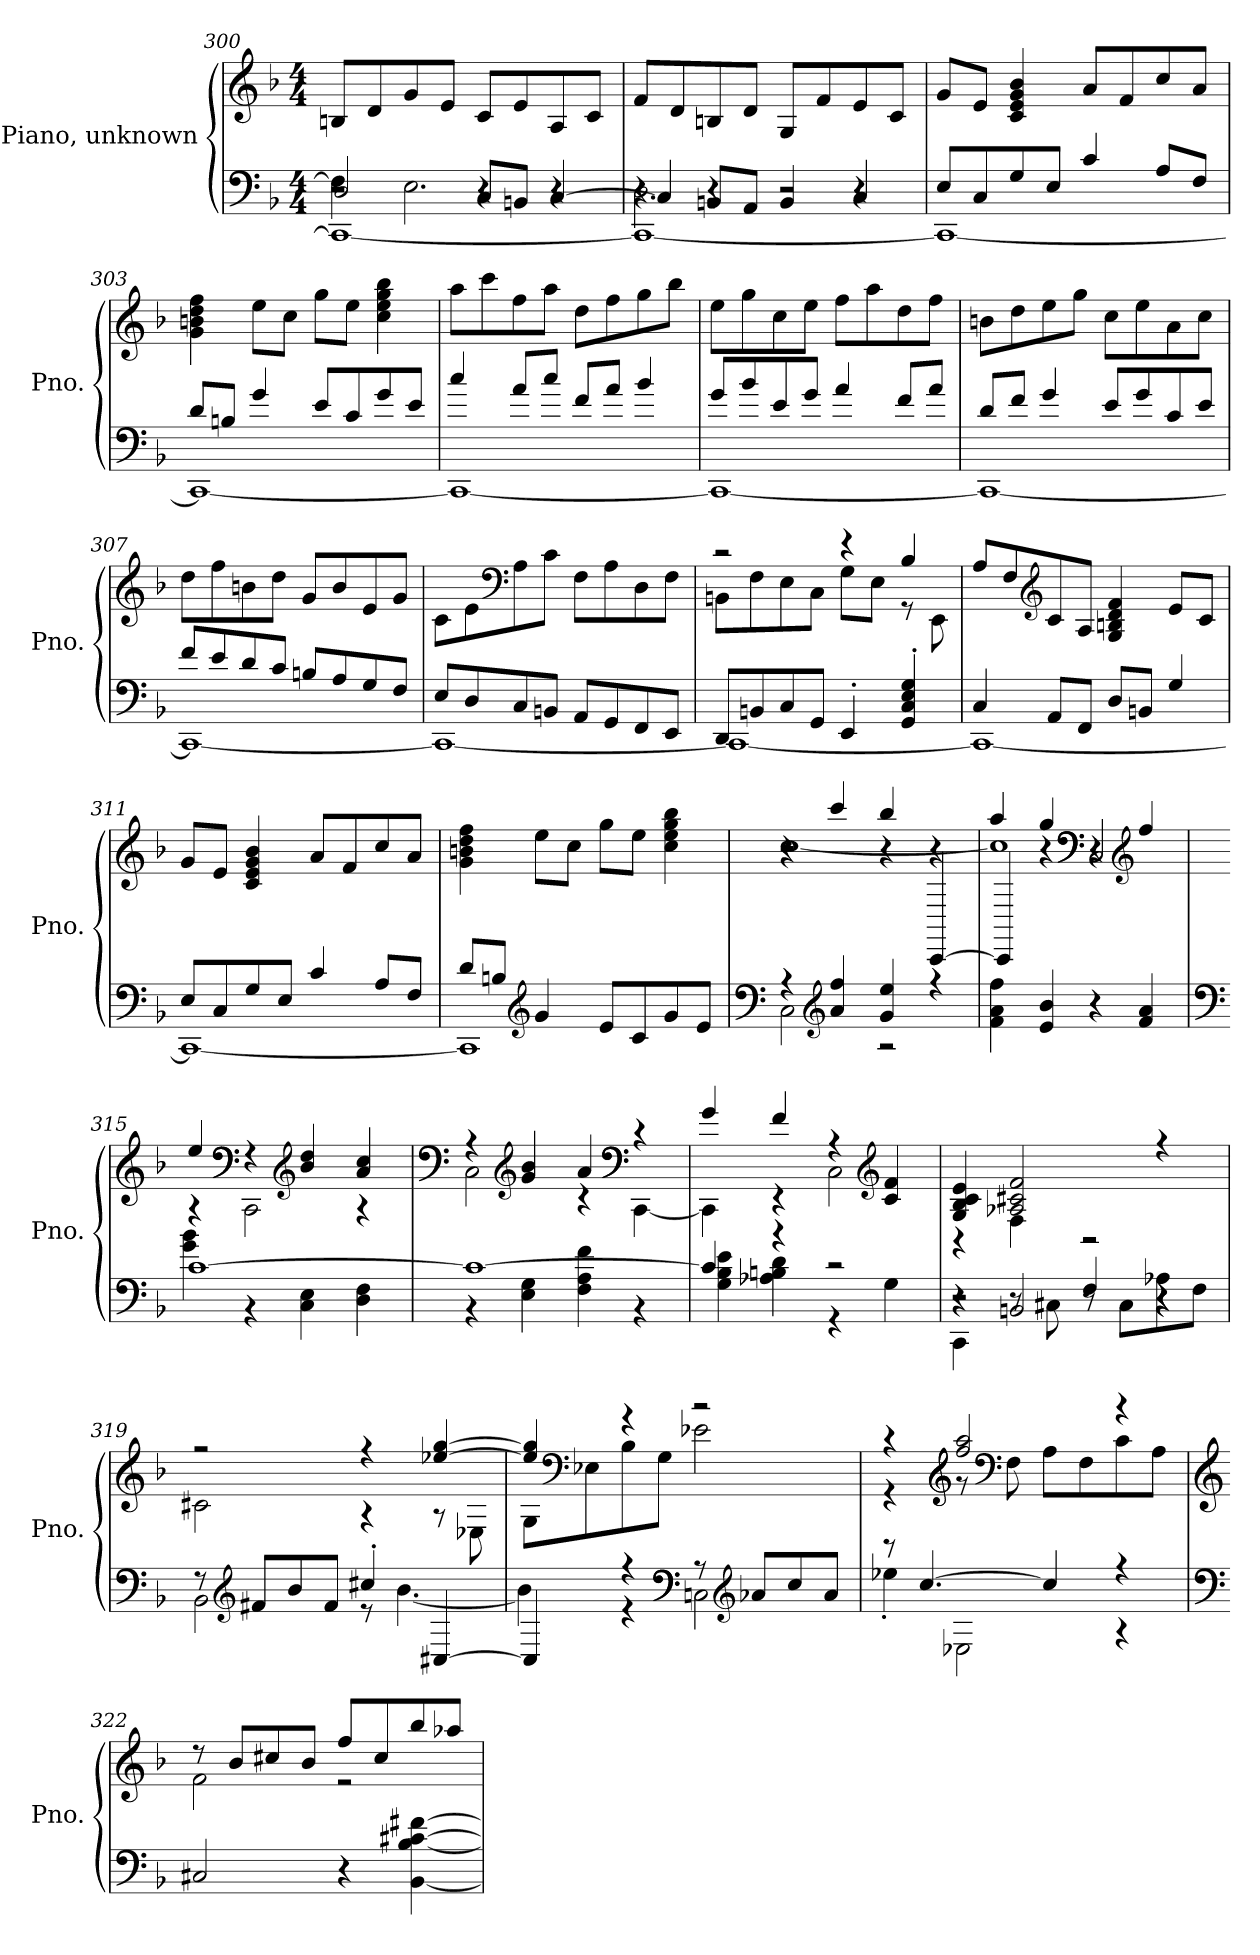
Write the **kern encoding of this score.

**kern	**kern
*part1	*part1
*staff2	*staff1
*I"Piano, unknown	*
*I'Pno.	*
*clefF4	*clefG2
*k[b-]	*k[b-]
*M4/4	*M4/4
=300	=300
*^	*
*	*^	*
*	*	*^	*
2r	4F\]	2D/	1CC_	8Bn/L
.	.	.	.	8d/
.	2.E\	.	.	8g/
.	.	.	.	8e/J
8C/L	.	4r	.	8c/L
8BBn/J	.	.	.	8e/
4r	.	[4C/	.	8A/
.	.	.	.	8c/J
=301	=301	=301	=301	=301
4r	2.D\	4C/]	1CC_	8f/L
.	.	.	.	8d/
8BBn/L	.	4r	.	8Bn/
8AA/J	.	.	.	8d/J
4BB/	.	2r	.	8G/L
.	.	.	.	8f/
4C/	4r	.	.	8e/
.	.	.	.	8c/J
*	*v	*v	*v	*
!!LO:LB:g=z
=302	=302	=302
8E/L	1CC_	8g/L
8C/	.	8e/J
8G/	.	4c/ 4e/ 4g/ 4b-/
8E/J	.	.
4c/	.	8a/L
.	.	8f/
8A/L	.	8cc/
8F/J	.	8a/J
=303	=303	=303
8d/L	1CC_	4g\ 4bn\ 4dd\ 4ff\
8Bn/J	.	.
4g/	.	8ee\L
.	.	8cc\J
8e/L	.	8gg\L
8c/	.	8ee\J
8g/	.	4cc\ 4ee\ 4gg\ 4bb-\
8e/J	.	.
=304	=304	=304
4cc/	1CC_	8aa\L
.	.	8ccc\
8a/L	.	8ff\
8cc/J	.	8aa\J
8f/L	.	8dd\L
8a/J	.	8ff\
4b-/	.	8gg\
.	.	8bb-\J
=305	=305	=305
8g/L	1CC_	8ee\L
8b-/	.	8gg\
8e/	.	8cc\
8g/J	.	8ee\J
4a/	.	8ff\L
.	.	8aa\
8f/L	.	8dd\
8a/J	.	8ff\J
!!LO:LB:g=z
=306	=306	=306
8d/L	1CC_	8bn\L
8f/J	.	8dd\
4g/	.	8ee\
.	.	8gg\J
8e/L	.	8cc\L
8g/	.	8ee\
8c/	.	8a\
8e/J	.	8cc\J
=307	=307	=307
8f/L	1CC_	8dd\L
8e/	.	8ff\
8d/	.	8bn\
8c/J	.	8dd\J
8Bn/L	.	8g/L
8A/	.	8b/
8G/	.	8e/
8F/J	.	8g/J
=308	=308	=308
8E/L	1CC_	8c\L
8D/	.	8e\
*	*	*clefF4
8C/	.	8A\
8BBn/J	.	8c\J
8AA/L	.	8F\L
8GG/	.	8A\
8FF/	.	8D\
8EE/J	.	8F\J
=309	=309	=309
*	*	*^
8DD/L	1CC_	2r	8BBn\L
8BBn/	.	.	8F\
8C/	.	.	8E\
8GG/J	.	.	8C\J
4EE'/	.	4r	8G\L
.	.	.	8E\J
4GG/' 4C/' 4E/' 4G/'	.	4B-/	8r
.	.	.	8EE\
*	*	*v	*v
!!LO:LB:g=z
=310	=310	=310
4C/	1CC_	8A/L
.	.	8F/
*	*	*clefG2
8AA/L	.	8c/
8FF/J	.	8A/J
8D/L	.	4G/ 4Bn/ 4d/ 4f/
8BBn/J	.	.
4G/	.	8e/L
.	.	8c/J
=311	=311	=311
8E/L	1CC_	8g/L
8C/	.	8e/J
8G/	.	4c/ 4e/ 4g/ 4b-/
8E/J	.	.
4c/	.	8a/L
.	.	8f/
8A/L	.	8cc/
8F/J	.	8a/J
=312	=312	=312
8d/L	1CC]	4g\ 4bn\ 4dd\ 4ff\
8Bn/J	.	.
*clefG2	*	*
4g/	.	8ee\L
.	.	8cc\J
8e/L	.	8gg\L
8c/	.	8ee\J
8g/	.	4cc\ 4ee\ 4gg\ 4bb-\
8e/J	.	.
=313	=313	=313
*clefF4	*	*
*	*	*^
*	*	*	*^
4r	2C\	4r	[1cc	2r
*clefG2	*	*	*	*
4a/ 4ff/	.	4ccc/	.	.
4g/ 4ee/	2r	4bb-/	.	4r
4r	.	4r	.	[4CC/
*v	*v	*	*	*
!!LO:LB:g=z	!!	!!
=314	=314	=314	=314
4f\ 4a\ 4ff\	4aa/	1cc]	4CC/]
4e/ 4b-/	4gg/	.	4r
*	*clefF4	*	*
4r	4r	.	2C/
*	*clefG2	*	*
4f/ 4a/	4ff/	.	.
*	*v	*v	*v
=315	=315
*clefF4	*
*^	*^
[1c	4g\ 4b-\	4ee/	4r
*	*	*clefF4	*
.	4r	4r	2CC\
*	*	*clefG2	*
.	4C\ 4E\	4b-/ 4dd/	.
.	4D\ 4F\	4a/ 4cc/	4r
=316	=316	=316	=316
*	*	*clefF4	*
1c_	4r	4r	2C\
*	*	*clefG2	*
.	4E\ 4G\	4g/ 4b-/	.
.	4F\ 4A\ 4f\	4a/	4r
*	*	*clefF4	*
.	4r	4r	[4CC\
=317	=317	=317	=317
4c/]	4G\ 4B-\ 4e\	4g/	4CC\]
4r	4A-X\ 4Bn\ 4d\	4f/	4r
2r	4r	4r	2C\
*	*	*clefG2	*
.	4G\	4c/ 4f/	.
!!LO:LB:g=z	!!
=318	=318	=318	=318
*	*^	*	*
2r	4CC\	4r	4G/ 4B-/ 4c/ 4e/	4r
.	8r	2BBn/	2A-X/ 2c#X/ 2f/	4F\
.	8C#X\	.	.	.
4F/	8r	.	.	2r
.	8C#\L	.	.	.
4r	8A-X\	4r	4r	.
.	8F\J	.	.	.
*	*v	*v	*	*
=319	=319	=319	=319
8r	2BB-\	2r	2c#X\
*clefG2	*	*	*
8f#X/L	.	.	.
8b-/	.	.	.
8f#/J	.	.	.
4cc#X'/	8r	4r	4r
.	[4.b-\	.	.
[4C#X/	.	[4ee-X/ [4gg/	8r
.	.	.	8E-X\
=320	=320	=320	=320
4C#/]	4b-\]	4ee-/] 4gg/]	8G\L
*	*	*clefF4	*
.	.	.	8E-X\
4r	4r	4r	8B-\
.	.	.	8G\J
*clefF4	*	*	*
8r	2Cn\	2r	2e-X\
*clefG2	*	*	*
8a-X/L	.	.	.
8cc/	.	.	.
8a-/J	.	.	.
!!LO:PB:g=z	!!
=321	=321	=321	=321
8r	4ee-X'\	4r	4r
[4.cc/	.	.	.
*	*	*clefG2	*
.	2E-X\	2ff/ 2aa/	8r
*	*	*clefF4	*
.	.	.	8F\
4cc/]	.	.	8A\L
.	.	.	8F\
4r	4r	4r	8c\
.	.	.	8A\J
*v	*v	*	*
=322	=322	=322
*clefF4	*clefG2	*
2C#X/	8r	2f\
.	8b-/L	.
.	8cc#X/	.
.	8b-/J	.
4r	8ff/L	2r
.	8cc#/	.
[4BB-\ [4B-\ [4c#X\ [4f#X\	8bb-/	.
.	8aa-X/J	.
*	*v	*v
=	=
*-	*-
